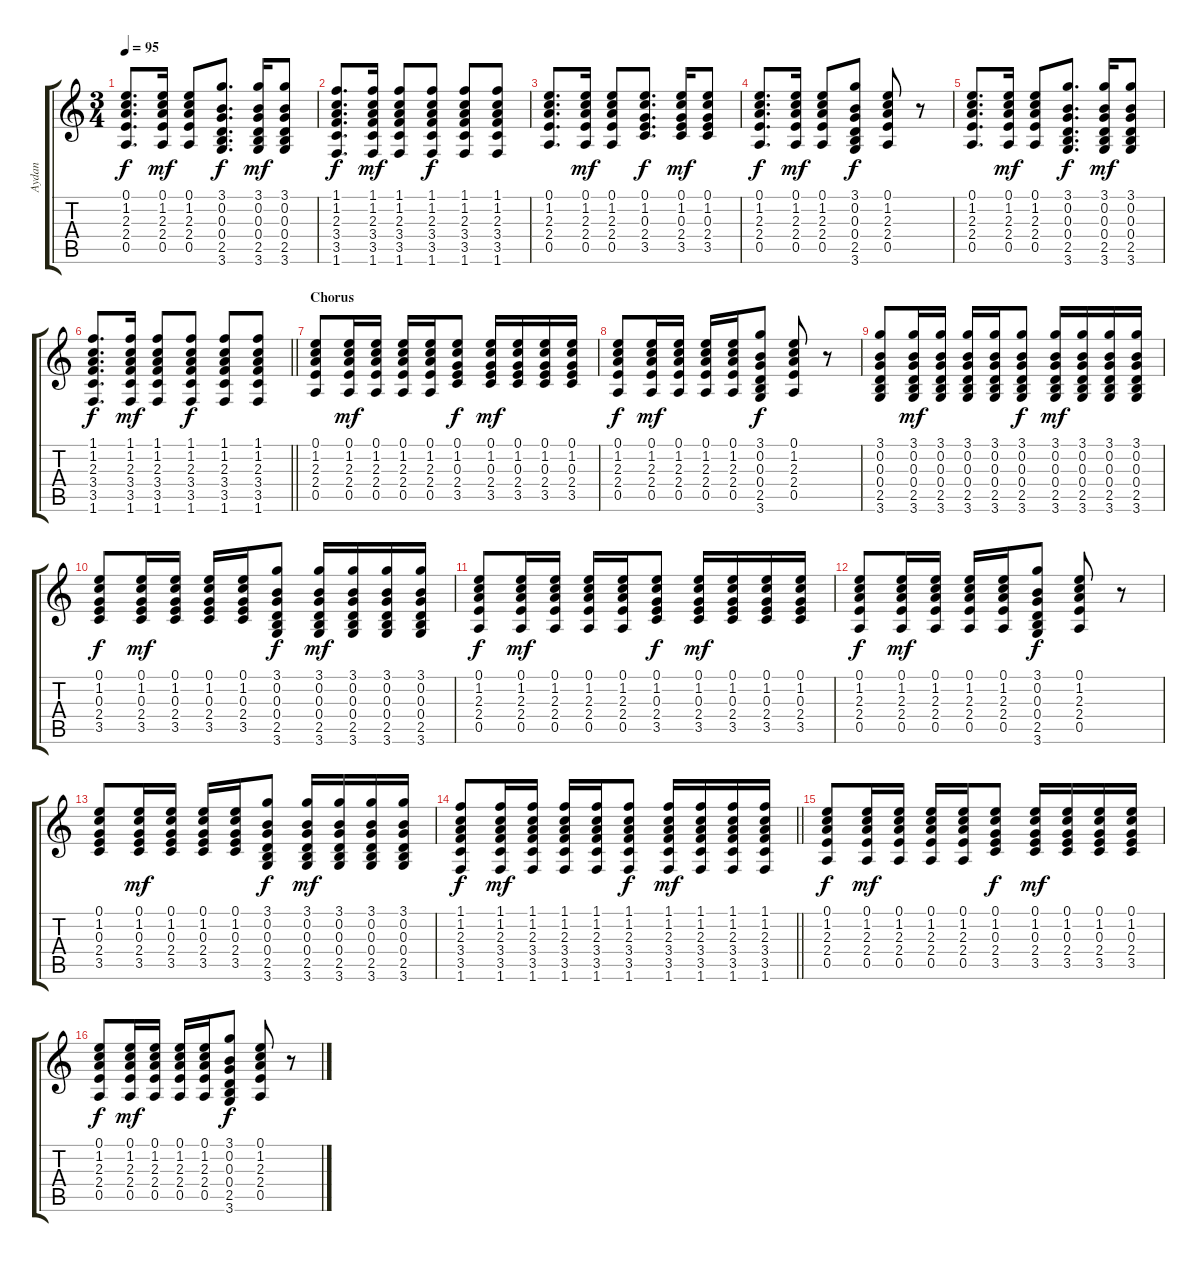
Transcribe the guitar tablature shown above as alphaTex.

\track ("Aydan" "Aydan") {instrument acousticguitarsteel}
\staff {score tabs}
\tuning (E4 B3 G3 D3 A2 E2) {hide}
\ts (3 4)
\tempo 95
\clef g2
\ks c
(0.1 1.2 2.3 2.4 0.5).8{d dy f} (0.1 1.2 2.3 2.4 0.5).16{dy mf} (0.1 1.2 2.3 2.4 0.5).8 (3.1 0.2 0.3 0.4 2.5 3.6).8{d dy f} (3.1 0.2 0.3 0.4 2.5 3.6).16{dy mf} (3.1 0.2 0.3 0.4 2.5 3.6).8 |
(1.1 1.2 2.3 3.4 3.5 1.6).8{d dy f} (1.1 1.2 2.3 3.4 3.5 1.6).16{dy mf} (1.1 1.2 2.3 3.4 3.5 1.6).8 (1.1 1.2 2.3 3.4 3.5 1.6).8{dy f} (1.1 1.2 2.3 3.4 3.5 1.6).8 (1.1 1.2 2.3 3.4 3.5 1.6).8 |
(0.1 1.2 2.3 2.4 0.5).8{d} (0.1 1.2 2.3 2.4 0.5).16{dy mf} (0.1 1.2 2.3 2.4 0.5).8 (0.1 1.2 0.3 2.4 3.5).8{d dy f} (0.1 1.2 0.3 2.4 3.5).16{dy mf} (0.1 1.2 0.3 2.4 3.5).8 |
(0.1 1.2 2.3 2.4 0.5).8{d dy f} (0.1 1.2 2.3 2.4 0.5).16{dy mf} (0.1 1.2 2.3 2.4 0.5).8 (3.1 0.2 0.3 0.4 2.5 3.6).8{dy f} (0.1 1.2 2.3 2.4 0.5).8 r.8 |
(0.1 1.2 2.3 2.4 0.5).8{d} (0.1 1.2 2.3 2.4 0.5).16{dy mf} (0.1 1.2 2.3 2.4 0.5).8 (3.1 0.2 0.3 0.4 2.5 3.6).8{d dy f} (3.1 0.2 0.3 0.4 2.5 3.6).16{dy mf} (3.1 0.2 0.3 0.4 2.5 3.6).8 |
\barLineRight lightlight
(1.1 1.2 2.3 3.4 3.5 1.6).8{d dy f} (1.1 1.2 2.3 3.4 3.5 1.6).16{dy mf} (1.1 1.2 2.3 3.4 3.5 1.6).8 (1.1 1.2 2.3 3.4 3.5 1.6).8{dy f} (1.1 1.2 2.3 3.4 3.5 1.6).8 (1.1 1.2 2.3 3.4 3.5 1.6).8 |
\section ("" "Chorus")
(0.1 1.2 2.3 2.4 0.5).8 (0.1 1.2 2.3 2.4 0.5).16{dy mf} (0.1 1.2 2.3 2.4 0.5).16 (0.1 1.2 2.3 2.4 0.5).16 (0.1 1.2 2.3 2.4 0.5).16 (0.1 1.2 0.3 2.4 3.5).8{dy f} (0.1 1.2 0.3 2.4 3.5).16{dy mf} (0.1 1.2 0.3 2.4 3.5).16 (0.1 1.2 0.3 2.4 3.5).16 (0.1 1.2 0.3 2.4 3.5).16 |
(0.1 1.2 2.3 2.4 0.5).8{dy f} (0.1 1.2 2.3 2.4 0.5).16{dy mf} (0.1 1.2 2.3 2.4 0.5).16 (0.1 1.2 2.3 2.4 0.5).16 (0.1 1.2 2.3 2.4 0.5).16 (3.1 0.2 0.3 0.4 2.5 3.6).8{dy f} (0.1 1.2 2.3 2.4 0.5).8 r.8 |
(3.1 0.2 0.3 0.4 2.5 3.6).8 (3.1 0.2 0.3 0.4 2.5 3.6).16{dy mf} (3.1 0.2 0.3 0.4 2.5 3.6).16 (3.1 0.2 0.3 0.4 2.5 3.6).16 (3.1 0.2 0.3 0.4 2.5 3.6).16 (3.1 0.2 0.3 0.4 2.5 3.6).8{dy f} (3.1 0.2 0.3 0.4 2.5 3.6).16{dy mf} (3.1 0.2 0.3 0.4 2.5 3.6).16 (3.1 0.2 0.3 0.4 2.5 3.6).16 (3.1 0.2 0.3 0.4 2.5 3.6).16 |
(0.1 1.2 0.3 2.4 3.5).8{dy f} (0.1 1.2 0.3 2.4 3.5).16{dy mf} (0.1 1.2 0.3 2.4 3.5).16 (0.1 1.2 0.3 2.4 3.5).16 (0.1 1.2 0.3 2.4 3.5).16 (3.1 0.2 0.3 0.4 2.5 3.6).8{dy f} (3.1 0.2 0.3 0.4 2.5 3.6).16{dy mf} (3.1 0.2 0.3 0.4 2.5 3.6).16 (3.1 0.2 0.3 0.4 2.5 3.6).16 (3.1 0.2 0.3 0.4 2.5 3.6).16 |
(0.1 1.2 2.3 2.4 0.5).8{dy f} (0.1 1.2 2.3 2.4 0.5).16{dy mf} (0.1 1.2 2.3 2.4 0.5).16 (0.1 1.2 2.3 2.4 0.5).16 (0.1 1.2 2.3 2.4 0.5).16 (0.1 1.2 0.3 2.4 3.5).8{dy f} (0.1 1.2 0.3 2.4 3.5).16{dy mf} (0.1 1.2 0.3 2.4 3.5).16 (0.1 1.2 0.3 2.4 3.5).16 (0.1 1.2 0.3 2.4 3.5).16 |
(0.1 1.2 2.3 2.4 0.5).8{dy f} (0.1 1.2 2.3 2.4 0.5).16{dy mf} (0.1 1.2 2.3 2.4 0.5).16 (0.1 1.2 2.3 2.4 0.5).16 (0.1 1.2 2.3 2.4 0.5).16 (3.1 0.2 0.3 0.4 2.5 3.6).8{dy f} (0.1 1.2 2.3 2.4 0.5).8 r.8 |
(0.1 1.2 0.3 2.4 3.5).8 (0.1 1.2 0.3 2.4 3.5).16{dy mf} (0.1 1.2 0.3 2.4 3.5).16 (0.1 1.2 0.3 2.4 3.5).16 (0.1 1.2 0.3 2.4 3.5).16 (3.1 0.2 0.3 0.4 2.5 3.6).8{dy f} (3.1 0.2 0.3 0.4 2.5 3.6).16{dy mf} (3.1 0.2 0.3 0.4 2.5 3.6).16 (3.1 0.2 0.3 0.4 2.5 3.6).16 (3.1 0.2 0.3 0.4 2.5 3.6).16 |
\barLineRight lightlight
(1.1 1.2 2.3 3.4 3.5 1.6).8{dy f} (1.1 1.2 2.3 3.4 3.5 1.6).16{dy mf} (1.1 1.2 2.3 3.4 3.5 1.6).16 (1.1 1.2 2.3 3.4 3.5 1.6).16 (1.1 1.2 2.3 3.4 3.5 1.6).16 (1.1 1.2 2.3 3.4 3.5 1.6).8{dy f} (1.1 1.2 2.3 3.4 3.5 1.6).16{dy mf} (1.1 1.2 2.3 3.4 3.5 1.6).16 (1.1 1.2 2.3 3.4 3.5 1.6).16 (1.1 1.2 2.3 3.4 3.5 1.6).16 |
(0.1 1.2 2.3 2.4 0.5).8{dy f} (0.1 1.2 2.3 2.4 0.5).16{dy mf} (0.1 1.2 2.3 2.4 0.5).16 (0.1 1.2 2.3 2.4 0.5).16 (0.1 1.2 2.3 2.4 0.5).16 (0.1 1.2 0.3 2.4 3.5).8{dy f} (0.1 1.2 0.3 2.4 3.5).16{dy mf} (0.1 1.2 0.3 2.4 3.5).16 (0.1 1.2 0.3 2.4 3.5).16 (0.1 1.2 0.3 2.4 3.5).16 |
(0.1 1.2 2.3 2.4 0.5).8{dy f} (0.1 1.2 2.3 2.4 0.5).16{dy mf} (0.1 1.2 2.3 2.4 0.5).16 (0.1 1.2 2.3 2.4 0.5).16 (0.1 1.2 2.3 2.4 0.5).16 (3.1 0.2 0.3 0.4 2.5 3.6).8{dy f} (0.1 1.2 2.3 2.4 0.5).8 r.8
